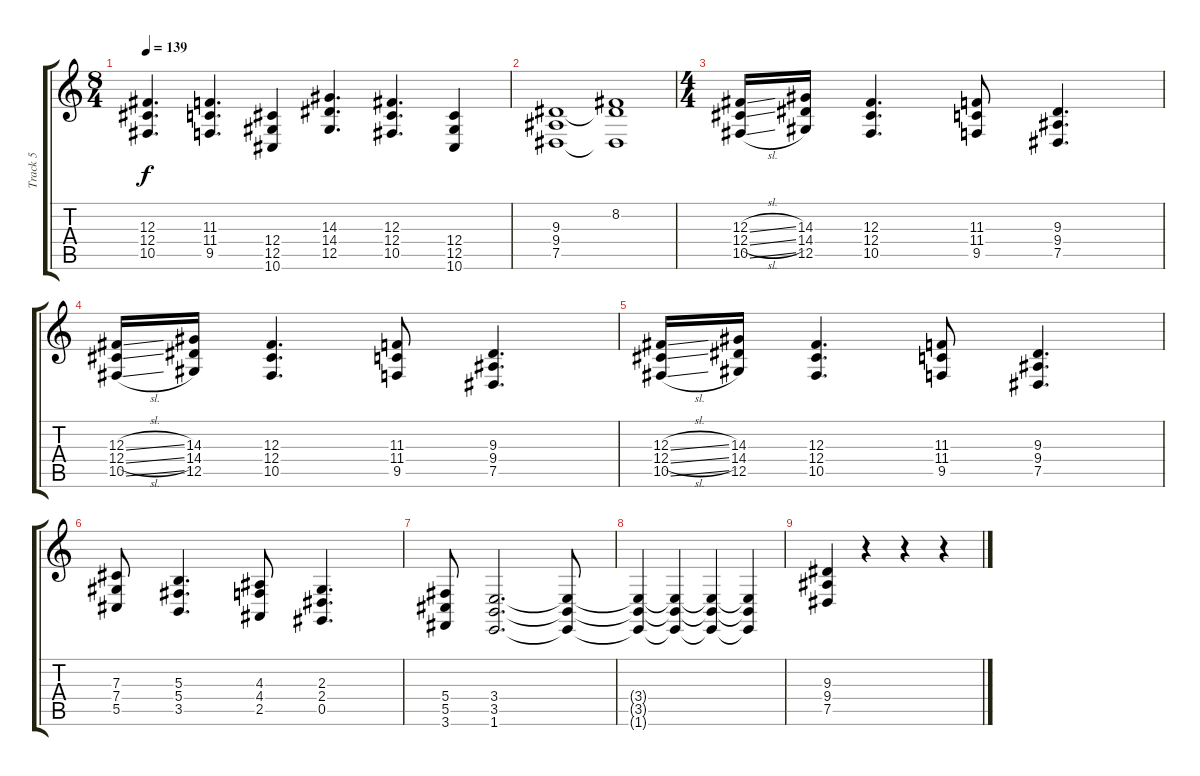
\track ("Track 5" "Track 5") {instrument stringensemble2}
\staff {score tabs}
\tuning (Eb4 Bb3 Gb3 Db3 Ab2 Eb2) {hide}
\ts (8 4)
\tempo 139
\clef g2
\ks c
(12.3 12.4 10.5).4{d dy f} (11.3 11.4 9.5).4{d} (12.4 12.5 10.6).4 (14.3 14.4 12.5).4{d} (12.3 12.4 10.5).4{d} (12.4 12.5 10.6).4 |
(9.3 9.4 7.5).1 (8.2 9.3{t} 7.5{t}).1 |
\ts (4 4)
(12.3{sl} 12.4{sl} 10.5{sl}).16 (14.3 14.4 12.5).16 (12.3 12.4 10.5).4{d} (11.3 11.4 9.5).8 (9.3 9.4 7.5).4{d} |
(12.3{sl} 12.4{sl} 10.5{sl}).16 (14.3 14.4 12.5).16 (12.3 12.4 10.5).4{d} (11.3 11.4 9.5).8 (9.3 9.4 7.5).4{d} |
(12.3{sl} 12.4{sl} 10.5{sl}).16 (14.3 14.4 12.5).16 (12.3 12.4 10.5).4{d} (11.3 11.4 9.5).8 (9.3 9.4 7.5).4{d} |
(7.3 7.4 5.5).8 (5.3 5.4 3.5).4{d} (4.3 4.4 2.5).8 (2.3 2.4 0.5).4{d} |
(5.4 5.5 3.6).8 (3.4 3.5 1.6).2{d} (3.4{t} 3.5{t} 1.6{t}).8 |
(3.4{t} 3.5{t} 1.6{t}).4 (3.4{t} 3.5{t} 1.6{t}).4 (3.4{t} 3.5{t} 1.6{t}).4 (3.4{t} 3.5{t} 1.6{t}).4 |
(9.3 9.4 7.5).4 r.4 r.4 r.4
